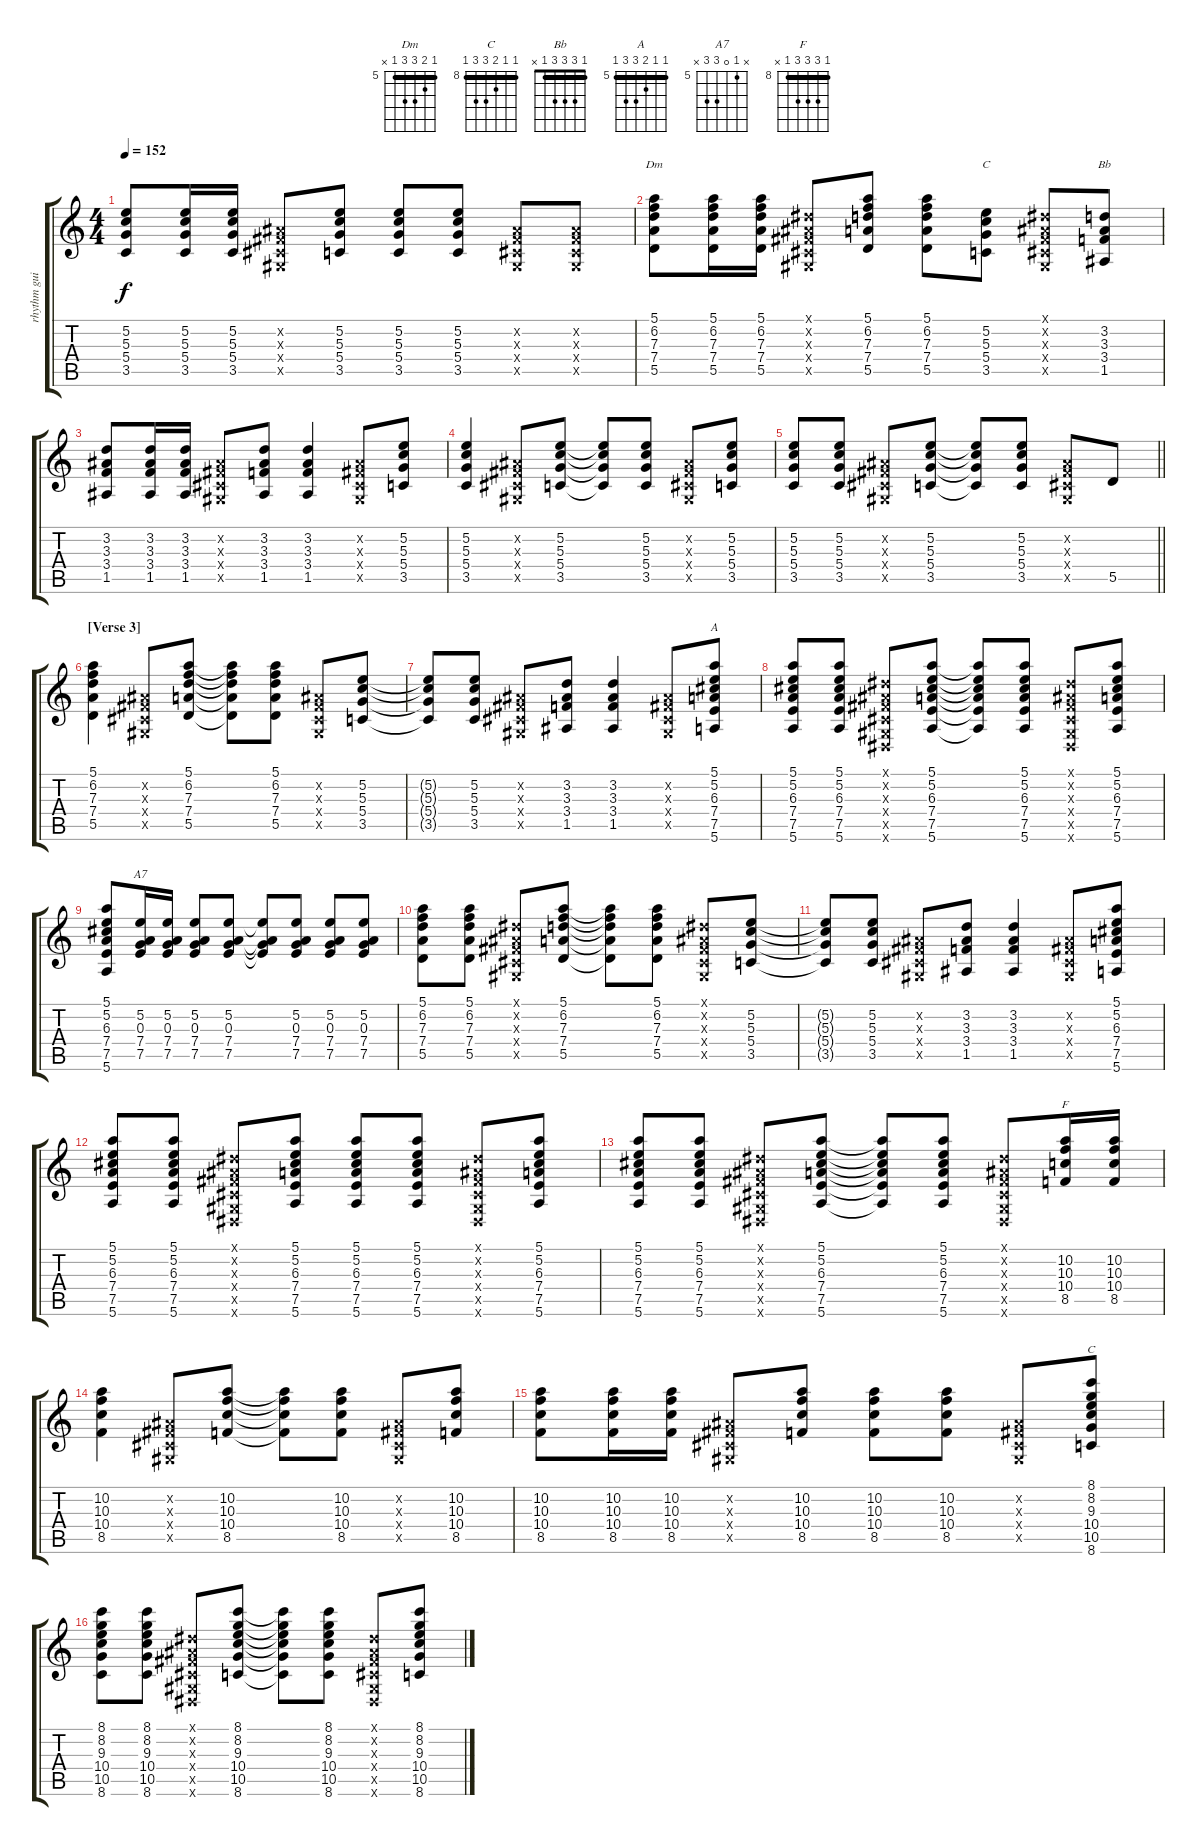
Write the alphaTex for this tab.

\track ("rhythm guitar" "rhythm gui") {instrument electricguitarjazz}
\staff {score tabs}
\tuning (E4 B3 G3 D3 A2 E2) {hide}
\chord ("Dm" 5 6 7 7 5 x) {firstfret 5 barre 5}
\chord ("C" 3 5 5 5 3 x) {barre 3}
\chord ("Bb" 1 3 3 3 1 x) {barre 1}
\chord ("A" 5 5 6 7 7 5) {firstfret 5 barre 5}
\chord ("A7" x 5 0 7 7 x) {firstfret 5}
\chord ("F" 8 10 10 10 8 x) {firstfret 8 barre 8}
\chord ("C" 8 8 9 10 10 8) {firstfret 8 barre 8}
\ts (4 4)
\tempo 152
\clef g2
\ks c
(5.2 5.3 5.4 3.5).8{dy f} (5.2 5.3 5.4 3.5).16 (5.2 5.3 5.4 3.5).16 (-1.2{x} -1.3{x} -1.4{x} -1.5{x}).8 (5.2 5.3 5.4 3.5).8 (5.2 5.3 5.4 3.5).8 (5.2 5.3 5.4 3.5).8 (-1.2{x} -1.3{x} -1.4{x} -1.5{x}).8 (-1.2{x} -1.3{x} -1.4{x} -1.5{x}).8 |
(5.1 6.2 7.3 7.4 5.5).8{ch "Dm"} (5.1 6.2 7.3 7.4 5.5).16 (5.1 6.2 7.3 7.4 5.5).16 (-1.1{x} -1.2{x} -1.3{x} -1.4{x} -1.5{x}).8 (5.1 6.2 7.3 7.4 5.5).8 (5.1 6.2 7.3 7.4 5.5).8 (5.2 5.3 5.4 3.5).8{ch "C"} (-1.1{x} -1.2{x} -1.3{x} -1.4{x} -1.5{x}).8 (3.2 3.3 3.4 1.5).8{ch "Bb"} |
(3.2 3.3 3.4 1.5).8 (3.2 3.3 3.4 1.5).16 (3.2 3.3 3.4 1.5).16 (-1.2{x} -1.3{x} -1.4{x} -1.5{x}).8 (3.2 3.3 3.4 1.5).8 (3.2 3.3 3.4 1.5).4 (-1.2{x} -1.3{x} -1.4{x} -1.5{x}).8 (5.2 5.3 5.4 3.5).8 |
(5.2 5.3 5.4 3.5).4 (-1.2{x} -1.3{x} -1.4{x} -1.5{x}).8 (5.2 5.3 5.4 3.5).8 (5.2{t} 5.3{t} 5.4{t} 3.5{t}).8 (5.2 5.3 5.4 3.5).8 (-1.2{x} -1.3{x} -1.4{x} -1.5{x}).8 (5.2 5.3 5.4 3.5).8 |
\barLineRight lightlight
(5.2 5.3 5.4 3.5).8 (5.2 5.3 5.4 3.5).8 (-1.2{x} -1.3{x} -1.4{x} -1.5{x}).8 (5.2 5.3 5.4 3.5).8 (5.2{t} 5.3{t} 5.4{t} 3.5{t}).8 (5.2 5.3 5.4 3.5).8 (-1.2{x} -1.3{x} -1.4{x} -1.5{x}).8 5.5.8 |
\section ("" "[Verse 3]")
(5.1 6.2 7.3 7.4 5.5).4 (-1.2{x} -1.3{x} -1.4{x} -1.5{x}).8 (5.1 6.2 7.3 7.4 5.5).8 (5.1{t} 6.2{t} 7.3{t} 7.4{t} 5.5{t}).8 (5.1 6.2 7.3 7.4 5.5).8 (-1.2{x} -1.3{x} -1.4{x} -1.5{x}).8 (5.2 5.3 5.4 3.5).8 |
(5.2{t} 5.3{t} 5.4{t} 3.5{t}).8 (5.2 5.3 5.4 3.5).8 (-1.2{x} -1.3{x} -1.4{x} -1.5{x}).8 (3.2 3.3 3.4 1.5).8 (3.2 3.3 3.4 1.5).4 (-1.2{x} -1.3{x} -1.4{x} -1.5{x}).8 (5.1 5.2 6.3 7.4 7.5 5.6).8{ch "A"} |
(5.1 5.2 6.3 7.4 7.5 5.6).8 (5.1 5.2 6.3 7.4 7.5 5.6).8 (-1.1{x} -1.2{x} -1.3{x} -1.4{x} -1.5{x} -1.6{x}).8 (5.1 5.2 6.3 7.4 7.5 5.6).8 (5.1{t} 5.2{t} 6.3{t} 7.4{t} 7.5{t} 5.6{t}).8 (5.1 5.2 6.3 7.4 7.5 5.6).8 (-1.1{x} -1.2{x} -1.3{x} -1.4{x} -1.5{x} -1.6{x}).8 (5.1 5.2 6.3 7.4 7.5 5.6).8 |
(5.1 5.2 6.3 7.4 7.5 5.6).8 (5.2 0.3 7.4 7.5).16{ch "A7"} (5.2 0.3 7.4 7.5).16 (5.2 0.3 7.4 7.5).8 (5.2 0.3 7.4 7.5).8 (5.2{t} 0.3{t} 7.4{t} 7.5{t}).8 (5.2 0.3 7.4 7.5).8 (5.2 0.3 7.4 7.5).8 (5.2 0.3 7.4 7.5).8 |
(5.1 6.2 7.3 7.4 5.5).8 (5.1 6.2 7.3 7.4 5.5).8 (-1.1{x} -1.2{x} -1.3{x} -1.4{x} -1.5{x}).8 (5.1 6.2 7.3 7.4 5.5).8 (5.1{t} 6.2{t} 7.3{t} 7.4{t} 5.5{t}).8 (5.1 6.2 7.3 7.4 5.5).8 (-1.1{x} -1.2{x} -1.3{x} -1.4{x} -1.5{x}).8 (5.2 5.3 5.4 3.5).8 |
(5.2{t} 5.3{t} 5.4{t} 3.5{t}).8 (5.2 5.3 5.4 3.5).8 (-1.2{x} -1.3{x} -1.4{x} -1.5{x}).8 (3.2 3.3 3.4 1.5).8 (3.2 3.3 3.4 1.5).4 (-1.2{x} -1.3{x} -1.4{x} -1.5{x}).8 (5.1 5.2 6.3 7.4 7.5 5.6).8 |
(5.1 5.2 6.3 7.4 7.5 5.6).8 (5.1 5.2 6.3 7.4 7.5 5.6).8 (-1.1{x} -1.2{x} -1.3{x} -1.4{x} -1.5{x} -1.6{x}).8 (5.1 5.2 6.3 7.4 7.5 5.6).8 (5.1 5.2 6.3 7.4 7.5 5.6).8 (5.1 5.2 6.3 7.4 7.5 5.6).8 (-1.1{x} -1.2{x} -1.3{x} -1.4{x} -1.5{x} -1.6{x}).8 (5.1 5.2 6.3 7.4 7.5 5.6).8 |
(5.1 5.2 6.3 7.4 7.5 5.6).8 (5.1 5.2 6.3 7.4 7.5 5.6).8 (-1.1{x} -1.2{x} -1.3{x} -1.4{x} -1.5{x} -1.6{x}).8 (5.1 5.2 6.3 7.4 7.5 5.6).8 (5.1{t} 5.2{t} 6.3{t} 7.4{t} 7.5{t} 5.6{t}).8 (5.1 5.2 6.3 7.4 7.5 5.6).8 (-1.1{x} -1.2{x} -1.3{x} -1.4{x} -1.5{x} -1.6{x}).8 (10.2 10.3 10.4 8.5).16{ch "F"} (10.2 10.3 10.4 8.5).16 |
(10.2 10.3 10.4 8.5).4 (-1.2{x} -1.3{x} -1.4{x} -1.5{x}).8 (10.2 10.3 10.4 8.5).8 (10.2{t} 10.3{t} 10.4{t} 8.5{t}).8 (10.2 10.3 10.4 8.5).8 (-1.2{x} -1.3{x} -1.4{x} -1.5{x}).8 (10.2 10.3 10.4 8.5).8 |
(10.2 10.3 10.4 8.5).8 (10.2 10.3 10.4 8.5).16 (10.2 10.3 10.4 8.5).16 (-1.2{x} -1.3{x} -1.4{x} -1.5{x}).8 (10.2 10.3 10.4 8.5).8 (10.2 10.3 10.4 8.5).8 (10.2 10.3 10.4 8.5).8 (-1.2{x} -1.3{x} -1.4{x} -1.5{x}).8 (8.1 8.2 9.3 10.4 10.5 8.6).8{ch "C"} |
(8.1 8.2 9.3 10.4 10.5 8.6).8 (8.1 8.2 9.3 10.4 10.5 8.6).8 (-1.1{x} -1.2{x} -1.3{x} -1.4{x} -1.5{x} -1.6{x}).8 (8.1 8.2 9.3 10.4 10.5 8.6).8 (8.1{t} 8.2{t} 9.3{t} 10.4{t} 10.5{t} 8.6{t}).8 (8.1 8.2 9.3 10.4 10.5 8.6).8 (-1.1{x} -1.2{x} -1.3{x} -1.4{x} -1.5{x} -1.6{x}).8 (8.1 8.2 9.3 10.4 10.5 8.6).8
